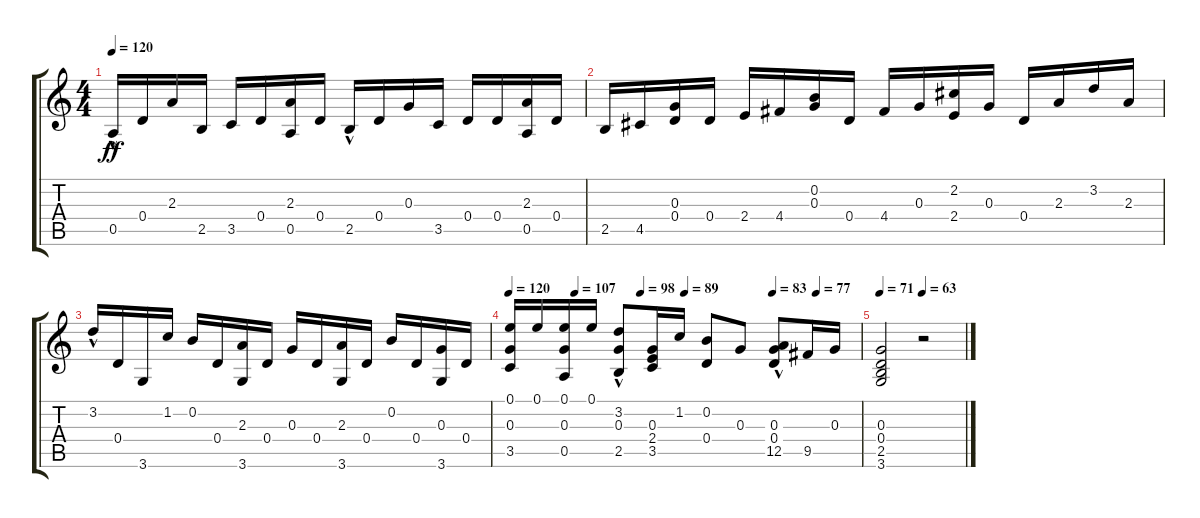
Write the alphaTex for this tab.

\track "" {instrument acousticguitarnylon}
\staff {score tabs}
\tuning (E4 B3 G3 D3 A2 E2) {hide}
\ts (4 4)
\tempo 120
\clef g2
\ks c
0.5{hac}.16{dy ff} 0.4.16 2.3.16 2.5.16 3.5.16 0.4.16 (2.3 0.5).16 0.4.16 2.5{hac}.16 0.4.16 0.3.16 3.5.16 0.4.16 0.4.16 (2.3 0.5).16 0.4.16 |
2.5.16 4.5.16 (0.3 0.4).16 0.4.16 2.4.16 4.4.16 (0.2 0.3).16 0.4.16 4.4.16 0.3.16 (2.2 2.4).16 0.3.16 0.4.16 2.3.16 3.2.16 2.3.16 |
3.2{hac}.16 0.4.16 3.6.16 1.2.16 0.2.16 0.4.16 (2.3 3.6).16 0.4.16 0.3.16 0.4.16 (2.3 3.6).16 0.4.16 0.2.16 0.4.16 (0.3 3.6).16 0.4.16 |
\tempo 120
\tempo (107 0.1875)
\tempo (98 0.375)
\tempo (89 0.5)
\tempo (83 0.75)
\tempo (77 0.875)
(0.1 0.3 3.5).16 0.1.16 (0.1 0.3 0.5).16 0.1.16 (3.2{hac} 0.3 2.5).8 (0.3 2.4 3.5).16 1.2.16 (0.2 0.4).8 0.3.8 (0.3 0.4 12.5{hac}).8 9.5.16 0.3.16 |
\tempo 71
\tempo (63 0.5)
(0.3 0.4 2.5 3.6).2 r.2
